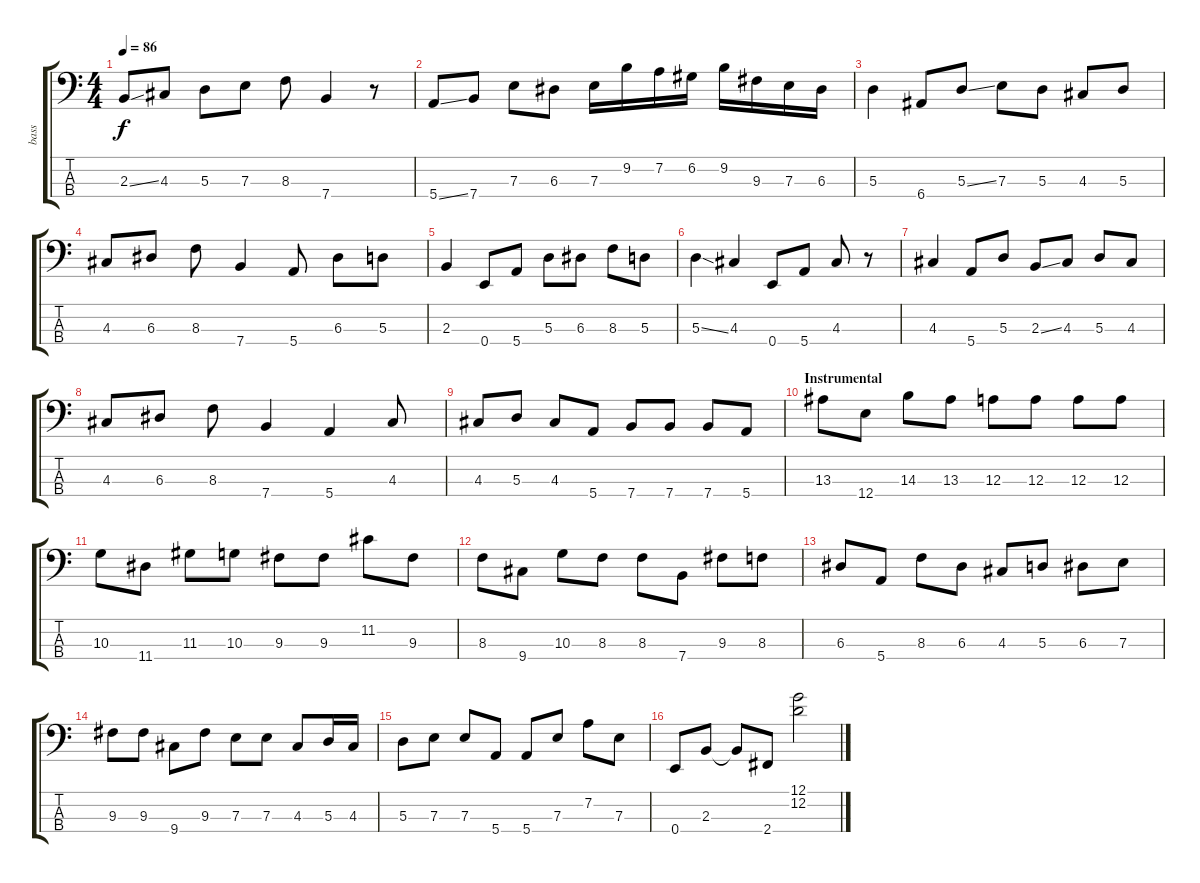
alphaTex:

\track ("bass" "bass") {instrument electricbassfinger}
\staff {score tabs}
\tuning (G2 D2 A1 E1) {hide}
\ts (4 4)
\tempo 86
\clef f4
\ks c
2.3{ss}.8{dy f} 4.3.8 5.3.8 7.3.8 8.3.8 7.4.4 r.8 |
\section ("" "")
5.4{ss}.8 7.4.8 7.3.8 6.3.8 7.3.16 9.2.16 7.2.16 6.2.16 9.2.16 9.3.16 7.3.16 6.3.16 |
5.3.4 6.4.8 5.3{ss}.8 7.3.8 5.3.8 4.3.8 5.3.8 |
4.3.8 6.3.8 8.3.8 7.4.4 5.4.8 6.3.8 5.3.8 |
2.3.4 0.4.8 5.4.8 5.3.8 6.3.8 8.3.8 5.3.8 |
5.3{ss}.4 4.3.4 0.4.8 5.4.8 4.3.8 r.8 |
4.3.4 5.4.8 5.3.8 2.3{ss}.8 4.3.8 5.3.8 4.3.8 |
4.3.8 6.3.8 8.3.8 7.4.4 5.4.4 4.3.8 |
4.3.8 5.3.8 4.3.8 5.4.8 7.4.8 7.4.8 7.4.8 5.4.8 |
\section ("" "Instrumental")
13.3.8 12.4.8 14.3.8 13.3.8 12.3.8 12.3.8 12.3.8 12.3.8 |
10.3.8 11.4.8 11.3.8 10.3.8 9.3.8 9.3.8 11.2.8 9.3.8 |
8.3.8 9.4.8 10.3.8 8.3.8 8.3.8 7.4.8 9.3.8 8.3.8 |
6.3.8 5.4.8 8.3.8 6.3.8 4.3.8 5.3.8 6.3.8 7.3.8 |
9.3.8 9.3.8 9.4.8 9.3.8 7.3.8 7.3.8 4.3.8 5.3.16 4.3.16 |
\section ("" "")
5.3.8 7.3.8 7.3.8 5.4.8 5.4.8 7.3.8 7.2.8 7.3.8 |
0.4.8 2.3.8 2.3{t}.8 2.4.8 (12.1 12.2).2
